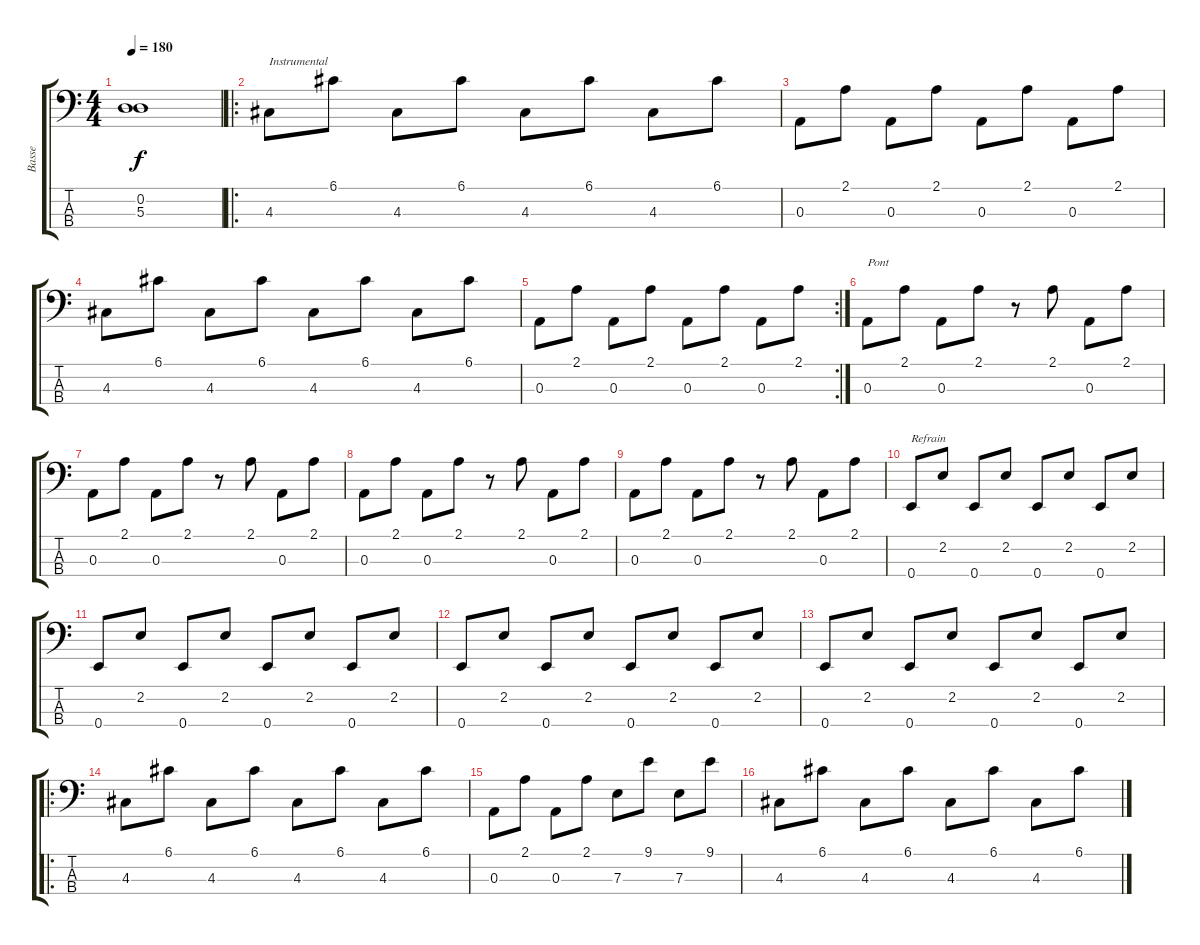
\track ("Basse" "Basse") {instrument electricbassfinger}
\staff {score tabs}
\tuning (G2 D2 A1 E1) {hide}
\ts (4 4)
\tempo 180
\clef f4
\ks c
(0.2 5.3).1{dy f} |
\ro
4.3.8{txt "Instrumental"} 6.1.8 4.3.8 6.1.8 4.3.8 6.1.8 4.3.8 6.1.8 |
0.3.8 2.1.8 0.3.8 2.1.8 0.3.8 2.1.8 0.3.8 2.1.8 |
4.3.8 6.1.8 4.3.8 6.1.8 4.3.8 6.1.8 4.3.8 6.1.8 |
\rc 2
0.3.8 2.1.8 0.3.8 2.1.8 0.3.8 2.1.8 0.3.8 2.1.8 |
0.3.8{txt "Pont"} 2.1.8 0.3.8 2.1.8 r.8 2.1.8 0.3.8 2.1.8 |
0.3.8 2.1.8 0.3.8 2.1.8 r.8 2.1.8 0.3.8 2.1.8 |
0.3.8 2.1.8 0.3.8 2.1.8 r.8 2.1.8 0.3.8 2.1.8 |
0.3.8 2.1.8 0.3.8 2.1.8 r.8 2.1.8 0.3.8 2.1.8 |
0.4.8{txt "Refrain"} 2.2.8 0.4.8 2.2.8 0.4.8 2.2.8 0.4.8 2.2.8 |
0.4.8 2.2.8 0.4.8 2.2.8 0.4.8 2.2.8 0.4.8 2.2.8 |
0.4.8 2.2.8 0.4.8 2.2.8 0.4.8 2.2.8 0.4.8 2.2.8 |
0.4.8 2.2.8 0.4.8 2.2.8 0.4.8 2.2.8 0.4.8 2.2.8 |
\ro
4.3.8 6.1.8 4.3.8 6.1.8 4.3.8 6.1.8 4.3.8 6.1.8 |
0.3.8 2.1.8 0.3.8 2.1.8 7.3.8 9.1.8 7.3.8 9.1.8 |
4.3.8 6.1.8 4.3.8 6.1.8 4.3.8 6.1.8 4.3.8 6.1.8
